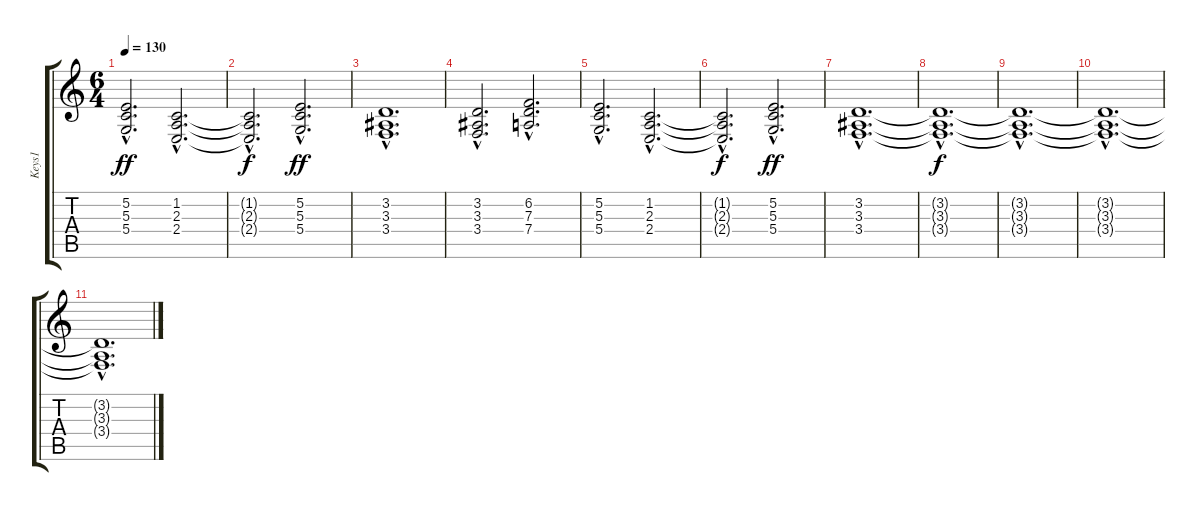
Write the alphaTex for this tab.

\track ("Keys1" "Keys1") {instrument stringensemble1}
\staff {score tabs}
\tuning (E4 B3 G3 D3 A2 E2) {hide}
\ts (6 4)
\tempo 130
\clef g2
\ks c
(5.2{hac} 5.3{hac} 5.4{hac}).2{d dy ff} (1.2{hac} 2.3{hac} 2.4{hac}).2{d} |
(1.2{hac t} 2.3{hac t} 2.4{hac t}).2{d dy f} (5.2{hac} 5.3{hac} 5.4{hac}).2{d dy ff} |
(3.2{hac} 3.3{hac} 3.4{hac}).1{d} |
(3.2{hac} 3.3{hac} 3.4{hac}).2{d volume 11 instrument synthstrings1} (6.2{hac} 7.3{hac} 7.4{hac}).2{d} |
(5.2{hac} 5.3{hac} 5.4{hac}).2{d} (1.2{hac} 2.3{hac} 2.4{hac}).2{d} |
(1.2{hac t} 2.3{hac t} 2.4{hac t}).2{d dy f} (5.2{hac} 5.3{hac} 5.4{hac}).2{d dy ff} |
(3.2{hac} 3.3{hac} 3.4{hac}).1{d} |
(3.2{hac t} 3.3{hac t} 3.4{hac t}).1{d dy f volume 0} |
(3.2{hac t} 3.3{hac t} 3.4{hac t}).1{d} |
(3.2{hac t} 3.3{hac t} 3.4{hac t}).1{d} |
(3.2{hac t} 3.3{hac t} 3.4{hac t}).1{d}
